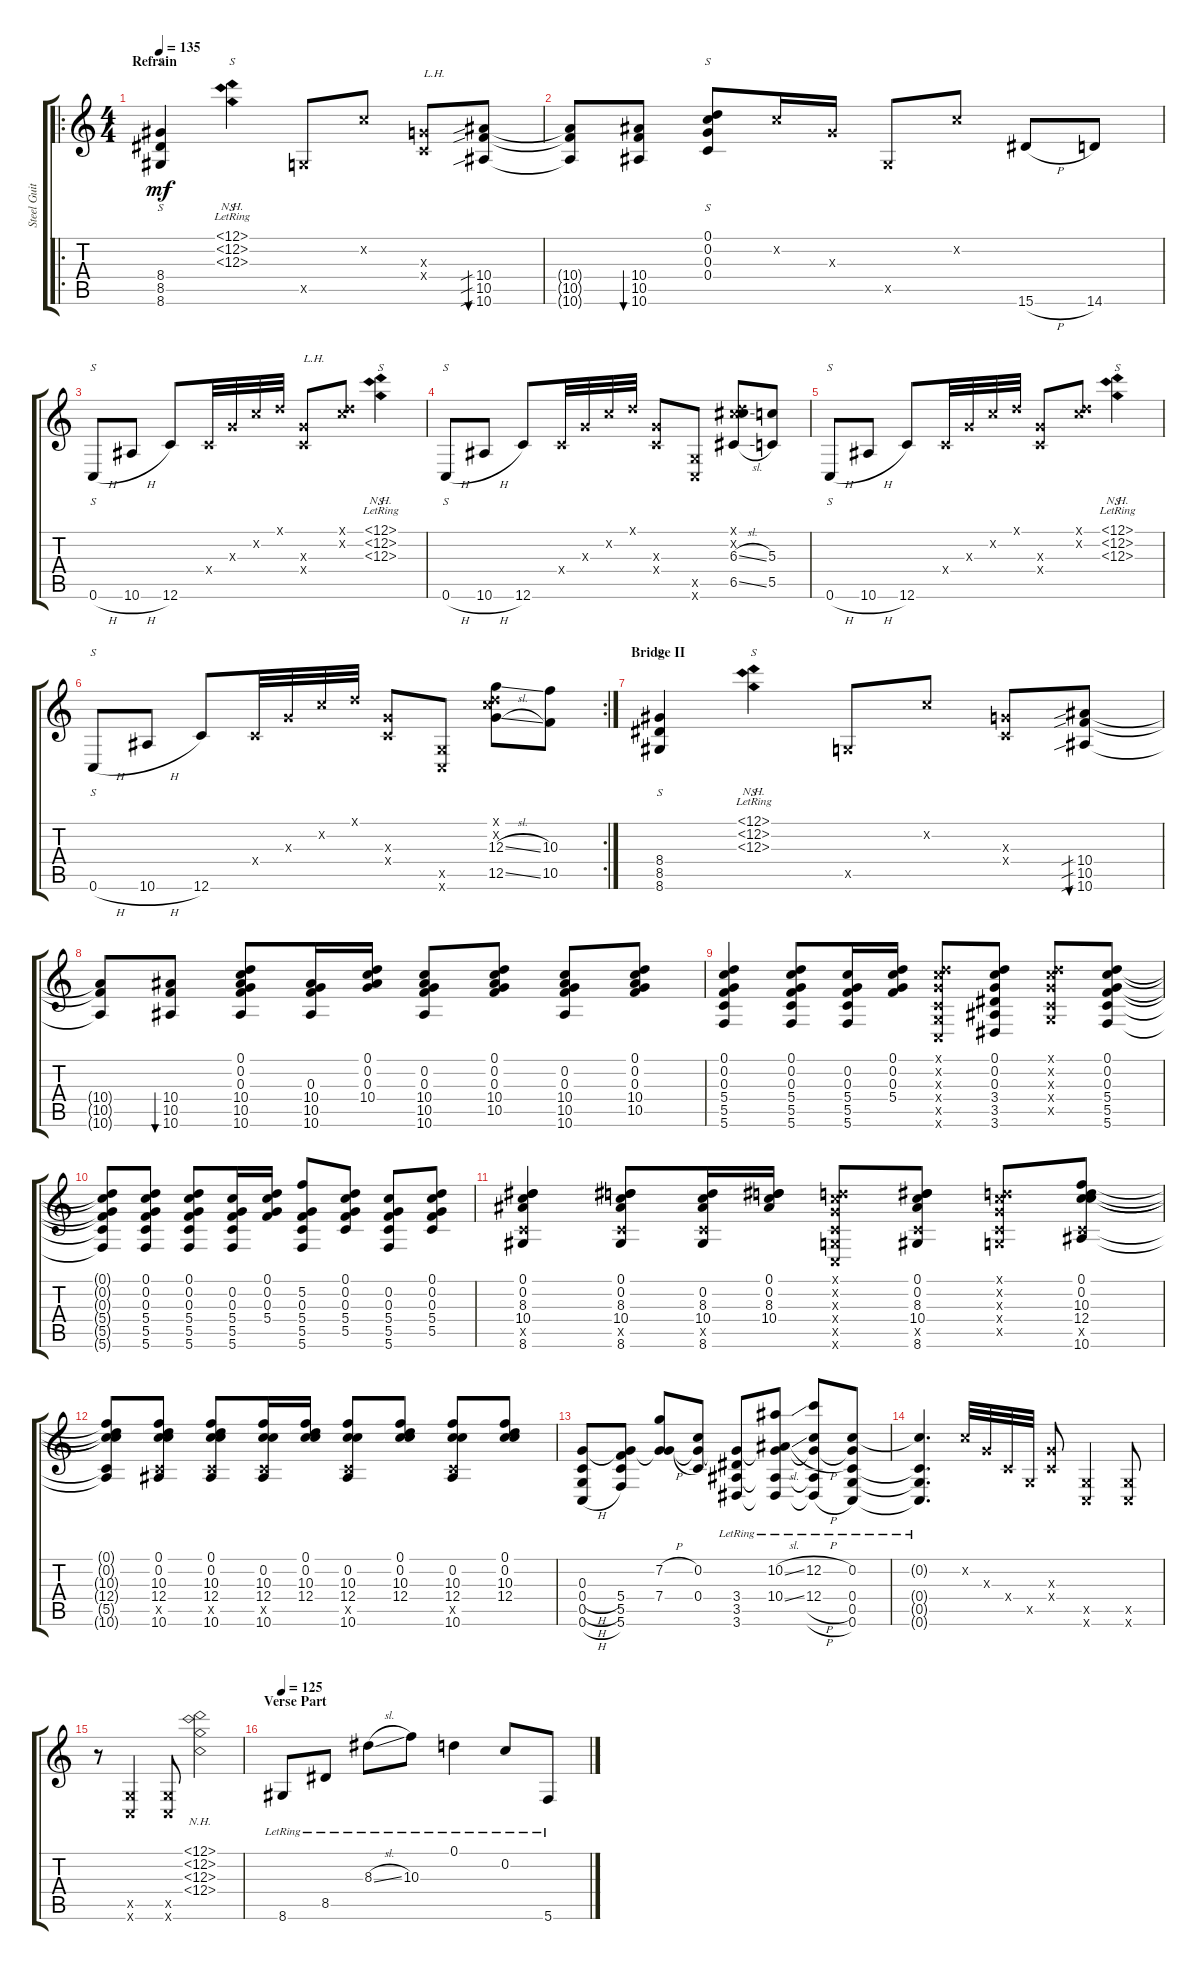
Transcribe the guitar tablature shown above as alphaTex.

\track ("Steel Guitar" "Steel Guit") {instrument acousticguitarsteel}
\staff {score tabs}
\tuning (D4 C4 G3 C3 G2 C2) {hide}
\ro
\ts (4 4)
\section ("" "Refrain")
\tempo 135
\clef g2
\ks c
(8.4 8.5 8.6).4{s dy mf} (12.1{nh lr} 12.2{nh lr} 12.3{nh lr}).4{s} 0.5{x}.8 0.2{x}.8 (0.3{x} 0.4{x}).8{txt "L.H."} (10.4{sib} 10.5{sib} 10.6{sib}).8{bu 30} |
(10.4{t} 10.5{t} 10.6{t}).8 (10.4 10.5 10.6).8{bu 30} (0.1 0.2 0.3 0.4).8{s} 0.2{x}.16 0.3{x}.16 0.5{x}.8 0.2{x}.8 15.6{h}.8 14.6.8 |
0.6{h}.8{s} 10.6{h}.8 12.6.8 0.4{x}.32 0.3{x}.32 0.2{x}.32 0.1{x}.32 (0.3{x} 0.4{x}).8{txt "L.H."} (0.1{x} 0.2{x}).8 (12.1{nh lr} 12.2{nh lr} 12.3{nh lr}).4{s} |
0.6{h}.8{s} 10.6{h}.8 12.6.8 0.4{x}.32 0.3{x}.32 0.2{x}.32 0.1{x}.32 (0.3{x} 0.4{x}).8 (0.5{x} 0.6{x}).8 (0.1{x} 0.2{x} 6.3{sl} 6.5{sl}).8 (5.3 5.5).8 |
0.6{h}.8{s} 10.6{h}.8 12.6.8 0.4{x}.32 0.3{x}.32 0.2{x}.32 0.1{x}.32 (0.3{x} 0.4{x}).8 (0.1{x} 0.2{x}).8 (12.1{nh lr} 12.2{nh lr} 12.3{nh lr}).4{s} |
\rc 2
0.6{h}.8{s} 10.6{h}.8 12.6.8 0.4{x}.32 0.3{x}.32 0.2{x}.32 0.1{x}.32 (0.3{x} 0.4{x}).8 (0.5{x} 0.6{x}).8 (0.1{x} 0.2{x} 12.3{sl} 12.5{sl}).8 (10.3 10.5).8 |
\section ("" "Bridge II")
(8.4 8.5 8.6).4{s} (12.1{nh lr} 12.2{nh lr} 12.3{nh lr}).4{s} 0.5{x}.8 0.2{x}.8 (0.3{x} 0.4{x}).8 (10.4{sib} 10.5{sib} 10.6{sib}).8{bu 30} |
(10.4{t} 10.5{t} 10.6{t}).8 (10.4 10.5 10.6).8{bu 30} (0.1 0.2 0.3 10.4 10.5 10.6).8 (0.3 10.4 10.5 10.6).16 (0.1 0.2 0.3 10.4).16 (0.2 0.3 10.4 10.5 10.6).8 (0.1 0.2 0.3 10.4 10.5).8 (0.2 0.3 10.4 10.5 10.6).8 (0.1 0.2 0.3 10.4 10.5).8 |
(0.1 0.2 0.3 5.4 5.5 5.6).4 (0.1 0.2 0.3 5.4 5.5 5.6).8 (0.2 0.3 5.4 5.5 5.6).16 (0.1 0.2 0.3 5.4).16 (0.1{x} 0.2{x} 0.3{x} 0.4{x} 0.5{x} 0.6{x}).8 (0.1 0.2 0.3 3.4 3.5 3.6).8 (0.1{x} 0.2{x} 0.3{x} 0.4{x} 0.5{x}).8 (0.1 0.2 0.3 5.4 5.5 5.6).8 |
(0.1{t} 0.2{t} 0.3{t} 5.4{t} 5.5{t} 5.6{t}).8 (0.1 0.2 0.3 5.4 5.5 5.6).8 (0.1 0.2 0.3 5.4 5.5 5.6).8 (0.2 0.3 5.4 5.5 5.6).16 (0.1 0.2 0.3 5.4).16 (5.2 0.3 5.4 5.5 5.6).8 (0.1 0.2 0.3 5.4 5.5).8 (0.2 0.3 5.4 5.5 5.6).8 (0.1 0.2 0.3 5.4 5.5).8 |
(0.1 0.2 8.3 10.4 5.5{x} 8.6).4 (0.1 0.2 8.3 10.4 5.5{x} 8.6).8 (0.2 8.3 10.4 5.5{x} 8.6).16 (0.1 0.2 8.3 10.4).16 (0.1{x} 0.2{x} 0.3{x} 0.4{x} 0.5{x} 0.6{x}).8 (0.1 0.2 8.3 10.4 5.5{x} 8.6).8 (0.1{x} 0.2{x} 0.3{x} 0.4{x} 0.5{x}).8 (0.1 0.2 10.3 12.4 5.5{x} 10.6).8 |
(0.1{t} 0.2{t} 10.3{t} 12.4{t} 5.5{t} 10.6{t}).8 (0.1 0.2 10.3 12.4 5.5{x} 10.6).8 (0.1 0.2 10.3 12.4 5.5{x} 10.6).8 (0.2 10.3 12.4 5.5{x} 10.6).16 (0.1 0.2 10.3 12.4).16 (0.2 10.3 12.4 5.5{x} 10.6).8 (0.1 0.2 10.3 12.4).8 (0.2 10.3 12.4 5.5{x} 10.6).8 (0.1 0.2 10.3 12.4).8 |
(0.3 0.4{h} 0.5{h} 0.6{h}).8 (0.3{t} 5.4 5.5 5.6).8 (7.2{h} 0.3{t} 7.4{h}).8 (0.2 0.3{t} 0.4).8 (0.3{t} 3.4{lr} 3.5{lr} 3.6{lr}).8 (10.2{sl} 0.3{t} 10.4{sl} 3.5{lr t} 3.6{lr t}).8 (12.2{h} 0.3{t} 12.4{h} 3.5{h lr t} 3.6{h lr t}).8 (0.2{lr} 0.3{lr t} 0.4{lr} 0.5{lr} 0.6{lr}).8 |
(0.2{lr t} 0.4{lr t} 0.5{lr t} 0.6{t}).4{d} 0.2{x}.32 0.3{x}.32 0.4{x}.32 0.5{x}.32 (0.3{x} 0.4{x}).8 (0.5{x} 0.6{x}).4 (0.5{x} 0.6{x}).8 |
r.8 (0.5{x} 0.6{x}).4 (0.5{x} 0.6{x}).8 (12.1{nh} 12.2{nh} 12.3{nh} 12.4{nh}).2 |
\section ("" "Verse Part")
\tempo 125
8.6{lr}.8 8.5{lr}.8 8.3{sl lr}.8 10.3{lr}.8 0.1{lr}.4 0.2{lr}.8 5.6{lr}.8
